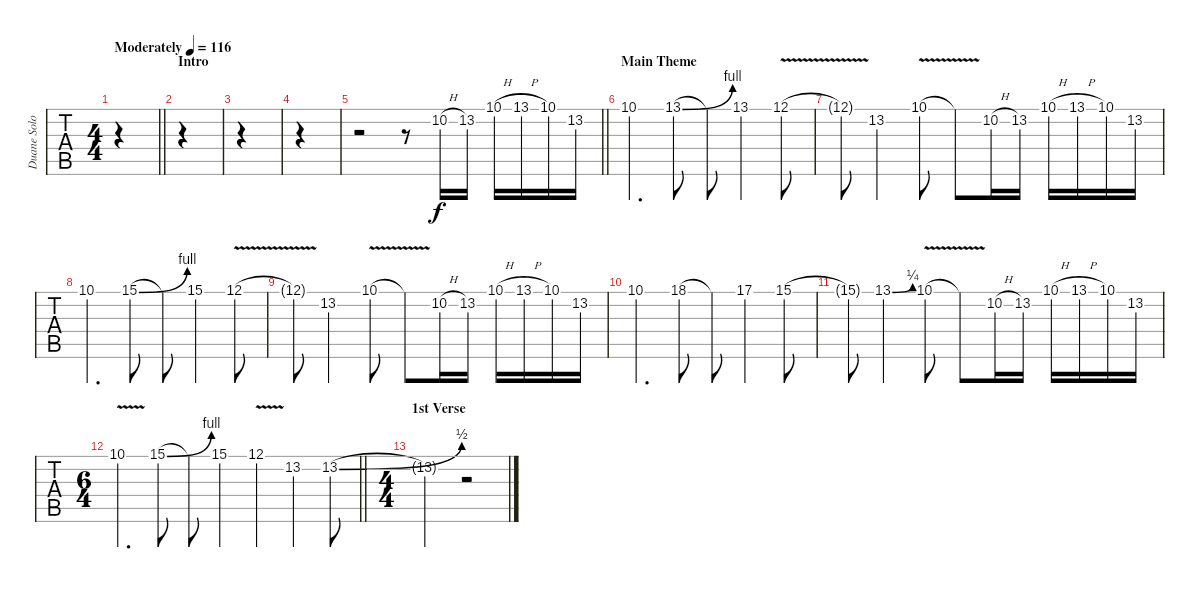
\track ("Duane Solo (Tr. 4A)" "Duane Solo") {instrument overdrivenguitar}
\staff {tabs}
\tuning (E4 B3 G3 D3 A2 E2) {hide}
\ts (4 4)
\tempo (116 "Moderately")
\clef g2
\barLineRight lightlight
\ks c
|
\section ("" "Intro")
|
|
|
\barLineRight lightlight
r.2 r.8 10.2{h}.16 13.2.16 10.1{h}.16 13.1{h}.16 10.1.16 13.2.16 |
\section ("" "Main Theme")
10.1.4{d} 13.1{be (bend 0 0 60 4)}.8 13.1{t}.8 13.1.4 12.1{v}.8 |
12.1{t}.8 13.2.4 10.1{v}.8 10.1{t}.8 10.2{h}.16 13.2.16 10.1{h}.16 13.1{h}.16 10.1.16 13.2.16 |
10.1.4{d} 15.1{be (bend 0 0 60 4)}.8 15.1{t}.8 15.1.4 12.1{v}.8 |
12.1{t}.8 13.2.4 10.1{v}.8 10.1{t}.8 10.2{h}.16 13.2.16 10.1{h}.16 13.1{h}.16 10.1.16 13.2.16 |
10.1.4{d} 18.1.8 18.1{t}.8 17.1.4 15.1.8 |
15.1{t}.8 13.1{be (bend 0 0 60 1)}.4 10.1{v}.8 10.1{t}.8 10.2{h}.16 13.2.16 10.1{h}.16 13.1{h}.16 10.1.16 13.2.16 |
\ts (6 4)
\barLineRight lightlight
10.1{v}.4{d} 15.1{be (bend 0 0 60 4)}.8 15.1{t}.8 15.1.4 12.1{v}.4 13.2.4 13.2{be (bend 0 0 60 2)}.8 |
\ts (4 4)
\section ("" "1st Verse")
13.2{t}.2 r.2
